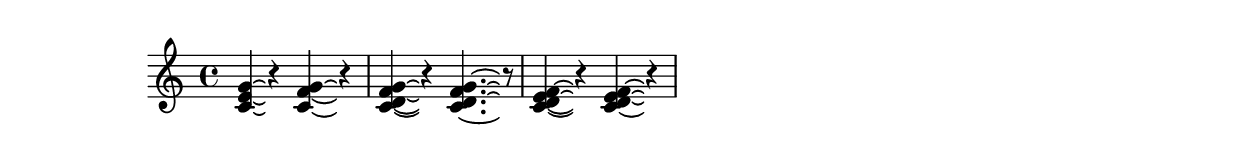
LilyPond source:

%% http://lsr.dsi.unimi.it/LSR/Item?id=211
%% see also http://lilypond.org/doc/v2.18/Documentation/snippets/expressive-marks#expressive-marks-laissez-vibrer-ties

\relative c' {
  <c e g>4\laissezVibrer r <c f g>\laissezVibrer r
  <c d f g>4\laissezVibrer r <c d f g>4.\laissezVibrer r8

  <c d e f>4\laissezVibrer r
  \override LaissezVibrerTieColumn.tie-configuration
     = #`((-7 . ,DOWN)
          (-5 . ,DOWN)
          (-3 . ,UP)
          (-1 . ,UP))
  <c d e f>4\laissezVibrer r
}
